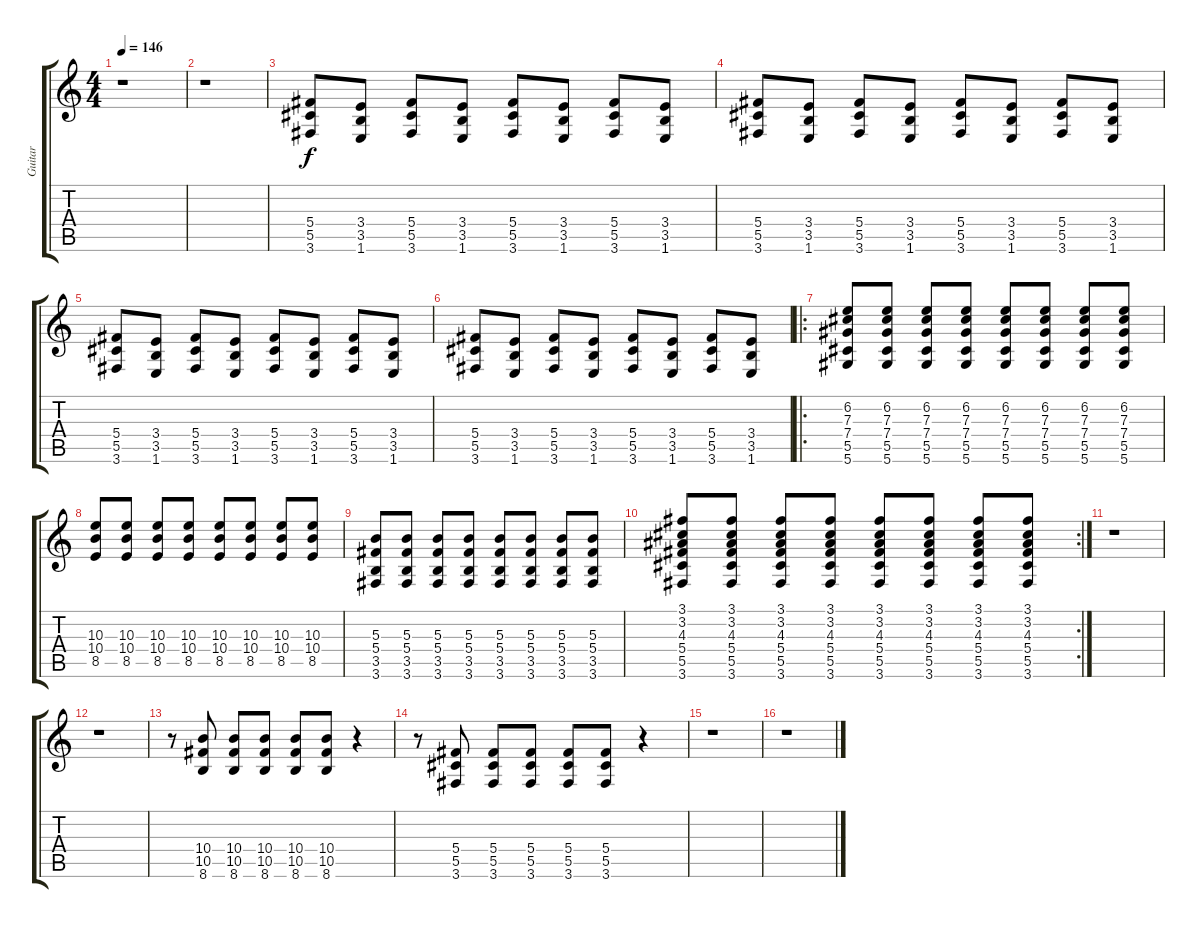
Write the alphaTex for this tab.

\track ("Guitar" "Guitar") {instrument distortionguitar}
\staff {score tabs}
\tuning (Eb4 Bb3 Gb3 Db3 Ab2 Eb2) {hide}
\ts (4 4)
\tempo 146
\clef g2
\ks c
r.1{dy f instrument distortionguitar} |
r.1 |
(5.4 5.5 3.6).8 (3.4 3.5 1.6).8 (5.4 5.5 3.6).8 (3.4 3.5 1.6).8 (5.4 5.5 3.6).8 (3.4 3.5 1.6).8 (5.4 5.5 3.6).8 (3.4 3.5 1.6).8 |
(5.4 5.5 3.6).8 (3.4 3.5 1.6).8 (5.4 5.5 3.6).8 (3.4 3.5 1.6).8 (5.4 5.5 3.6).8 (3.4 3.5 1.6).8 (5.4 5.5 3.6).8 (3.4 3.5 1.6).8 |
(5.4 5.5 3.6).8 (3.4 3.5 1.6).8 (5.4 5.5 3.6).8 (3.4 3.5 1.6).8 (5.4 5.5 3.6).8 (3.4 3.5 1.6).8 (5.4 5.5 3.6).8 (3.4 3.5 1.6).8 |
(5.4 5.5 3.6).8 (3.4 3.5 1.6).8 (5.4 5.5 3.6).8 (3.4 3.5 1.6).8 (5.4 5.5 3.6).8 (3.4 3.5 1.6).8 (5.4 5.5 3.6).8 (3.4 3.5 1.6).8 |
\ro
(6.2 7.3 7.4 5.5 5.6).8 (6.2 7.3 7.4 5.5 5.6).8 (6.2 7.3 7.4 5.5 5.6).8 (6.2 7.3 7.4 5.5 5.6).8 (6.2 7.3 7.4 5.5 5.6).8 (6.2 7.3 7.4 5.5 5.6).8 (6.2 7.3 7.4 5.5 5.6).8 (6.2 7.3 7.4 5.5 5.6).8 |
(10.3 10.4 8.5).8 (10.3 10.4 8.5).8 (10.3 10.4 8.5).8 (10.3 10.4 8.5).8 (10.3 10.4 8.5).8 (10.3 10.4 8.5).8 (10.3 10.4 8.5).8 (10.3 10.4 8.5).8 |
(5.3 5.4 3.5 3.6).8 (5.3 5.4 3.5 3.6).8 (5.3 5.4 3.5 3.6).8 (5.3 5.4 3.5 3.6).8 (5.3 5.4 3.5 3.6).8 (5.3 5.4 3.5 3.6).8 (5.3 5.4 3.5 3.6).8 (5.3 5.4 3.5 3.6).8 |
\rc 2
(3.1 3.2 4.3 5.4 5.5 3.6).8 (3.1 3.2 4.3 5.4 5.5 3.6).8 (3.1 3.2 4.3 5.4 5.5 3.6).8 (3.1 3.2 4.3 5.4 5.5 3.6).8 (3.1 3.2 4.3 5.4 5.5 3.6).8 (3.1 3.2 4.3 5.4 5.5 3.6).8 (3.1 3.2 4.3 5.4 5.5 3.6).8 (3.1 3.2 4.3 5.4 5.5 3.6).8 |
r.1 |
r.1 |
r.8 (10.4 10.5 8.6).8 (10.4 10.5 8.6).8 (10.4 10.5 8.6).8 (10.4 10.5 8.6).8 (10.4 10.5 8.6).8 r.4 |
r.8 (5.4 5.5 3.6).8 (5.4 5.5 3.6).8 (5.4 5.5 3.6).8 (5.4 5.5 3.6).8 (5.4 5.5 3.6).8 r.4 |
r.1 |
r.1
